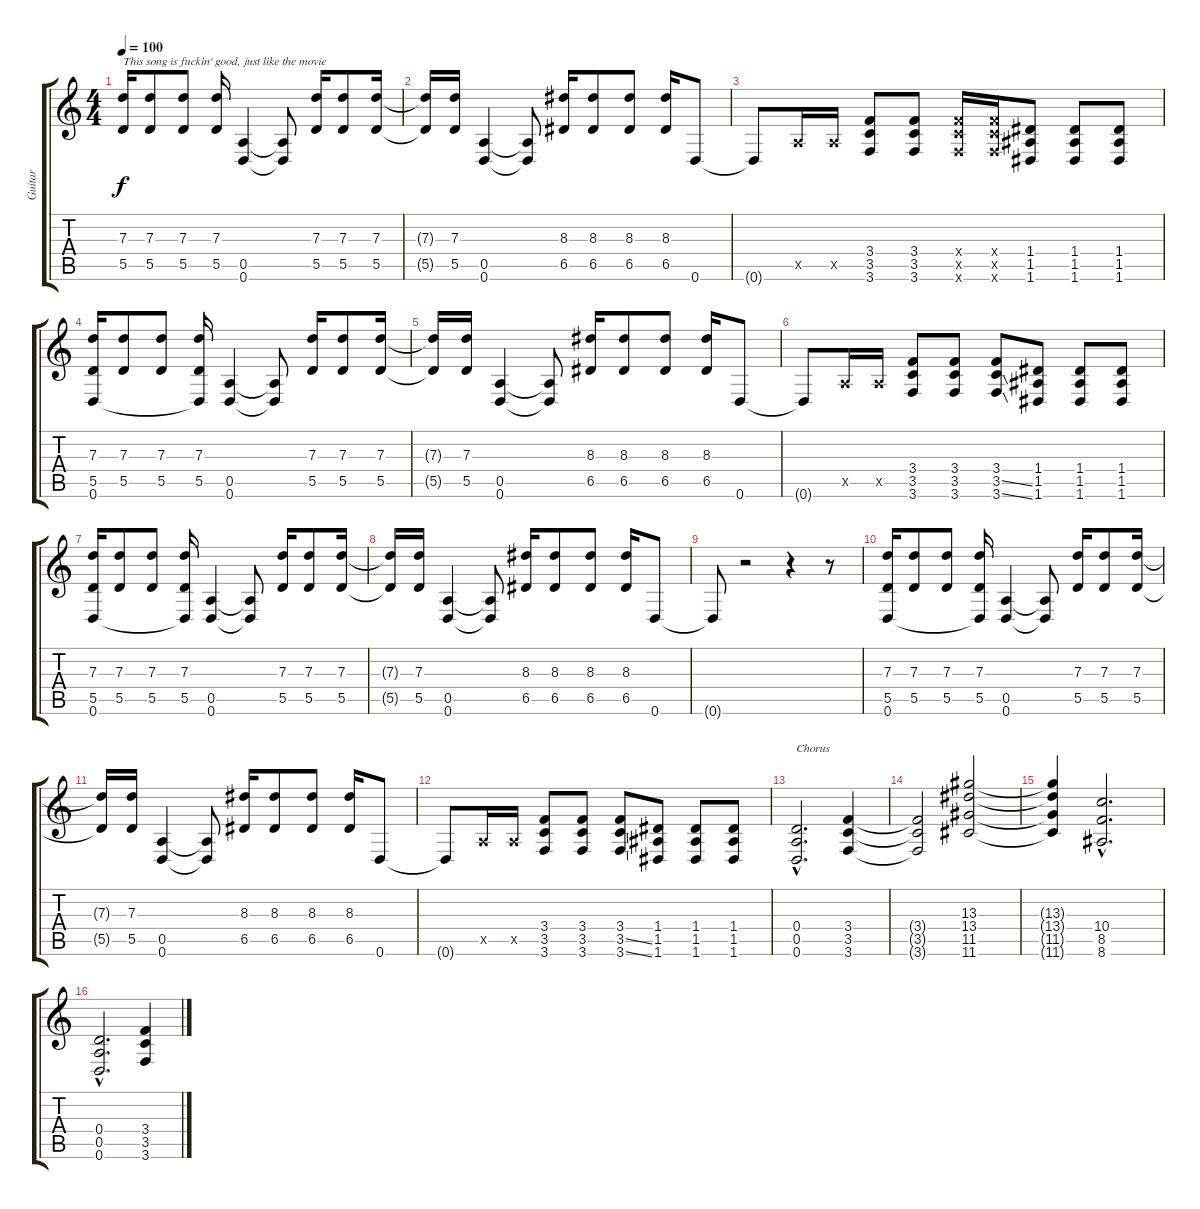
\track ("Guitar" "Guitar") {instrument distortionguitar}
\staff {score tabs}
\tuning (E4 B3 G3 D3 A2 D2) {hide}
\ts (4 4)
\tempo 100
\clef g2
\ks c
(7.3 5.5).16{txt "This song is fuckin' good, just like the movie" dy f instrument distortionguitar} (7.3 5.5).8 (7.3 5.5).8 (7.3 5.5).16 (0.5 0.6).4 (0.5{t} 0.6{t}).8 (7.3 5.5).16 (7.3 5.5).8 (7.3 5.5).16 |
(7.3{t} 5.5{t}).16 (7.3 5.5).16 (0.5 0.6).4 (0.5{t} 0.6{t}).8 (8.3 6.5).16 (8.3 6.5).8 (8.3 6.5).8 (8.3 6.5).16 0.6.8 |
0.6{t}.8 0.5{x}.16 0.5{x}.16 (3.4 3.5 3.6).8 (3.4 3.5 3.6).8 (3.4{x} 3.5{x} 3.6{x}).16 (3.4{x} 3.5{x} 3.6{x}).16 (1.4 1.5 1.6).8 (1.4 1.5 1.6).8 (1.4 1.5 1.6).8 |
(7.3 5.5 0.6).16 (7.3 5.5).8 (7.3 5.5).8 (7.3 5.5 0.6{t}).16 (0.5 0.6).4 (0.5{t} 0.6{t}).8 (7.3 5.5).16 (7.3 5.5).8 (7.3 5.5).16 |
(7.3{t} 5.5{t}).16 (7.3 5.5).16 (0.5 0.6).4 (0.5{t} 0.6{t}).8 (8.3 6.5).16 (8.3 6.5).8 (8.3 6.5).8 (8.3 6.5).16 0.6.8 |
0.6{t}.8 0.5{x}.16 0.5{x}.16 (3.4 3.5 3.6).8 (3.4 3.5 3.6).8 (3.4 3.5{ss} 3.6{ss}).8 (1.4 1.5 1.6).8 (1.4 1.5 1.6).8 (1.4 1.5 1.6).8 |
(7.3 5.5 0.6).16 (7.3 5.5).8 (7.3 5.5).8 (7.3 5.5 0.6{t}).16 (0.5 0.6).4 (0.5{t} 0.6{t}).8 (7.3 5.5).16 (7.3 5.5).8 (7.3 5.5).16 |
(7.3{t} 5.5{t}).16 (7.3 5.5).16 (0.5 0.6).4 (0.5{t} 0.6{t}).8 (8.3 6.5).16 (8.3 6.5).8 (8.3 6.5).8 (8.3 6.5).16 0.6.8 |
0.6{t}.8 r.2 r.4 r.8 |
(7.3 5.5 0.6).16 (7.3 5.5).8 (7.3 5.5).8 (7.3 5.5 0.6{t}).16 (0.5 0.6).4 (0.5{t} 0.6{t}).8 (7.3 5.5).16 (7.3 5.5).8 (7.3 5.5).16 |
(7.3{t} 5.5{t}).16 (7.3 5.5).16 (0.5 0.6).4 (0.5{t} 0.6{t}).8 (8.3 6.5).16 (8.3 6.5).8 (8.3 6.5).8 (8.3 6.5).16 0.6.8 |
0.6{t}.8 0.5{x}.16 0.5{x}.16 (3.4 3.5 3.6).8 (3.4 3.5 3.6).8 (3.4 3.5{ss} 3.6{ss}).8 (1.4 1.5 1.6).8 (1.4 1.5 1.6).8 (1.4 1.5 1.6).8 |
(0.4{hac} 0.5{hac} 0.6{hac}).2{d txt "Chorus"} (3.4 3.5 3.6).4 |
(3.4{t} 3.5{t} 3.6{t}).2 (13.3 13.4 11.5 11.6).2 |
(13.3{t} 13.4{t} 11.5{t} 11.6{t}).4 (10.4{hac} 8.5{hac} 8.6{hac}).2{d} |
(0.4{hac} 0.5{hac} 0.6{hac}).2{d} (3.4 3.5 3.6).4
